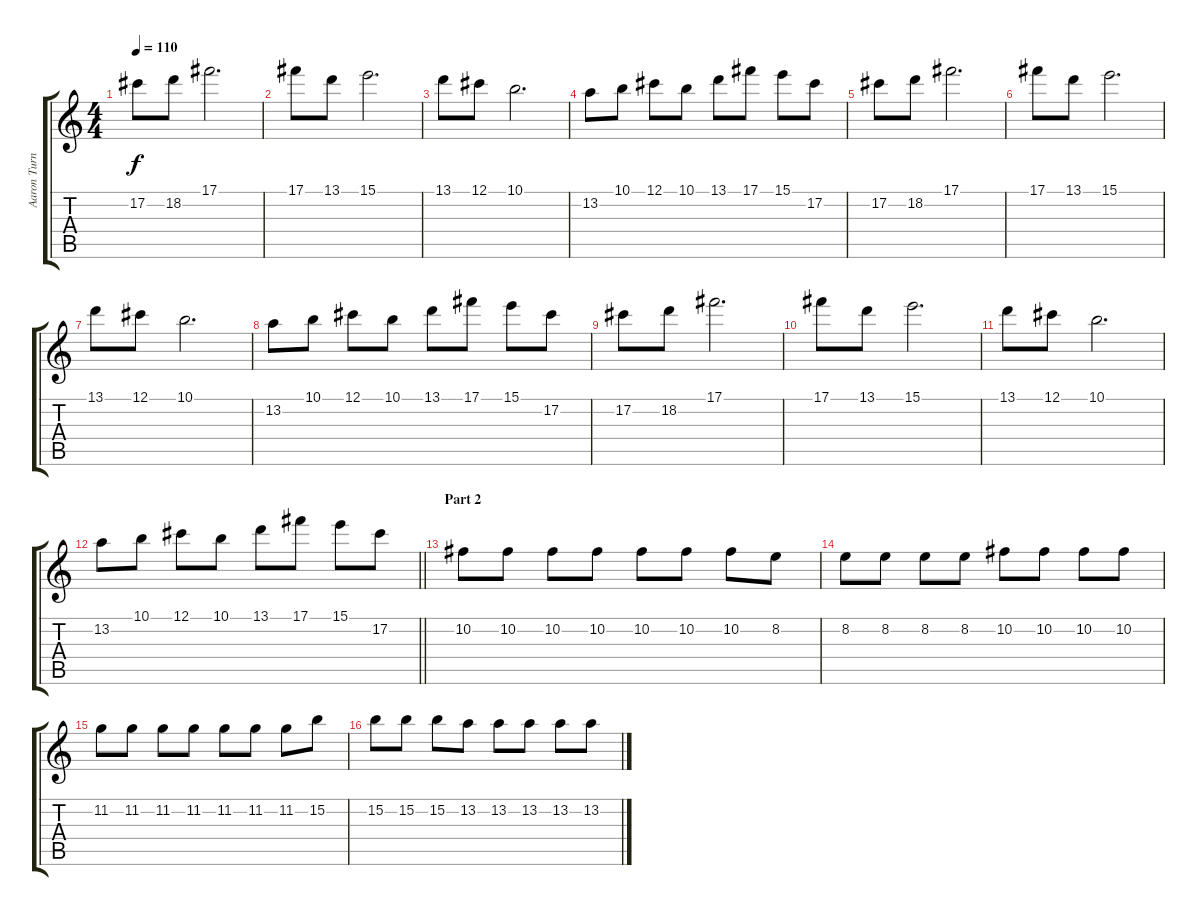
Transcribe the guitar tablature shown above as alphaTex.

\track ("Aaron Turner Dist" "Aaron Turn") {instrument distortionguitar}
\staff {score tabs}
\tuning (Db4 Ab3 E3 B2 Gb2 B1) {hide}
\ts (4 4)
\tempo 110
\clef g2
\ks c
17.2.8{dy f} 18.2.8 17.1.2{d} |
17.1.8 13.1.8 15.1.2{d} |
13.1.8 12.1.8 10.1.2{d} |
13.2.8 10.1.8 12.1.8 10.1.8 13.1.8 17.1.8 15.1.8 17.2.8 |
17.2.8 18.2.8 17.1.2{d} |
17.1.8 13.1.8 15.1.2{d} |
13.1.8 12.1.8 10.1.2{d} |
13.2.8 10.1.8 12.1.8 10.1.8 13.1.8 17.1.8 15.1.8 17.2.8 |
17.2.8 18.2.8 17.1.2{d} |
17.1.8 13.1.8 15.1.2{d} |
13.1.8 12.1.8 10.1.2{d} |
\barLineRight lightlight
13.2.8 10.1.8 12.1.8 10.1.8 13.1.8 17.1.8 15.1.8 17.2.8 |
\section ("" "Part 2")
10.2.8 10.2.8 10.2.8 10.2.8 10.2.8 10.2.8 10.2.8 8.2.8 |
8.2.8 8.2.8 8.2.8 8.2.8 10.2.8 10.2.8 10.2.8 10.2.8 |
11.2.8 11.2.8 11.2.8 11.2.8 11.2.8 11.2.8 11.2.8 15.2.8 |
15.2.8 15.2.8 15.2.8 13.2.8 13.2.8 13.2.8 13.2.8 13.2.8
